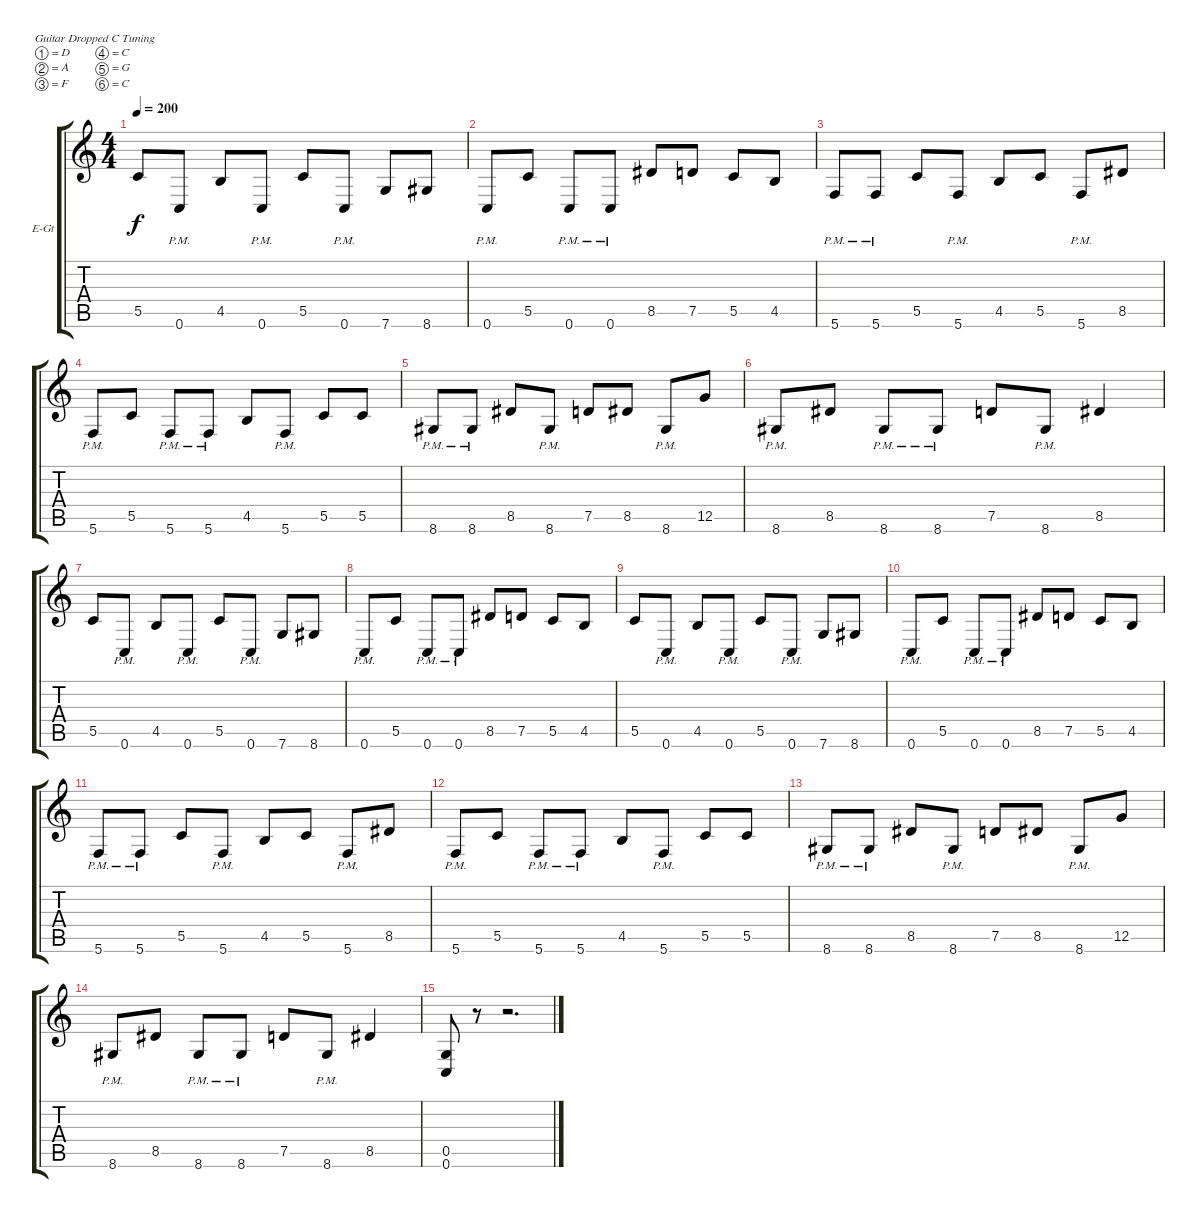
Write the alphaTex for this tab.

\defaultSystemsLayout 4
\bracketExtendMode groupsimilarinstruments
\firstSystemTrackNameOrientation horizontal
\otherSystemsTrackNameOrientation horizontal
\track ("Guitar 1" "E-Gt") {instrument distortionguitar}
\staff {score tabs}
\tuning (D4 A3 F3 C3 G2 C2)
\ts (4 4)
\tempo 200
\clef g2
\ks c
5.5.8{dy f} 0.6{pm}.8 4.5.8 0.6{pm}.8 5.5.8 0.6{pm}.8 7.6.8 8.6.8 |
0.6{pm}.8 5.5.8 0.6{pm}.8 0.6{pm}.8 8.5.8 7.5.8 5.5.8 4.5.8 |
5.6{pm}.8 5.6{pm}.8 5.5.8 5.6{pm}.8 4.5.8 5.5.8 5.6{pm}.8 8.5.8 |
5.6{pm}.8 5.5.8 5.6{pm}.8 5.6{pm}.8 4.5.8 5.6{pm}.8 5.5.8 5.5.8 |
8.6{pm}.8 8.6{pm}.8 8.5.8 8.6{pm}.8 7.5.8 8.5.8 8.6{pm}.8 12.5.8 |
8.6{pm}.8 8.5.8 8.6{pm}.8 8.6{pm}.8 7.5.8 8.6{pm}.8 8.5.4 |
5.5.8 0.6{pm}.8 4.5.8 0.6{pm}.8 5.5.8 0.6{pm}.8 7.6.8 8.6.8 |
0.6{pm}.8 5.5.8 0.6{pm}.8 0.6{pm}.8 8.5.8 7.5.8 5.5.8 4.5.8 |
5.5.8 0.6{pm}.8 4.5.8 0.6{pm}.8 5.5.8 0.6{pm}.8 7.6.8 8.6.8 |
0.6{pm}.8 5.5.8 0.6{pm}.8 0.6{pm}.8 8.5.8 7.5.8 5.5.8 4.5.8 |
5.6{pm}.8 5.6{pm}.8 5.5.8 5.6{pm}.8 4.5.8 5.5.8 5.6{pm}.8 8.5.8 |
5.6{pm}.8 5.5.8 5.6{pm}.8 5.6{pm}.8 4.5.8 5.6{pm}.8 5.5.8 5.5.8 |
8.6{pm}.8 8.6{pm}.8 8.5.8 8.6{pm}.8 7.5.8 8.5.8 8.6{pm}.8 12.5.8 |
8.6{pm}.8 8.5.8 8.6{pm}.8 8.6{pm}.8 7.5.8 8.6{pm}.8 8.5.4 |
(0.5 0.6).8 r.8 r.2{d}
